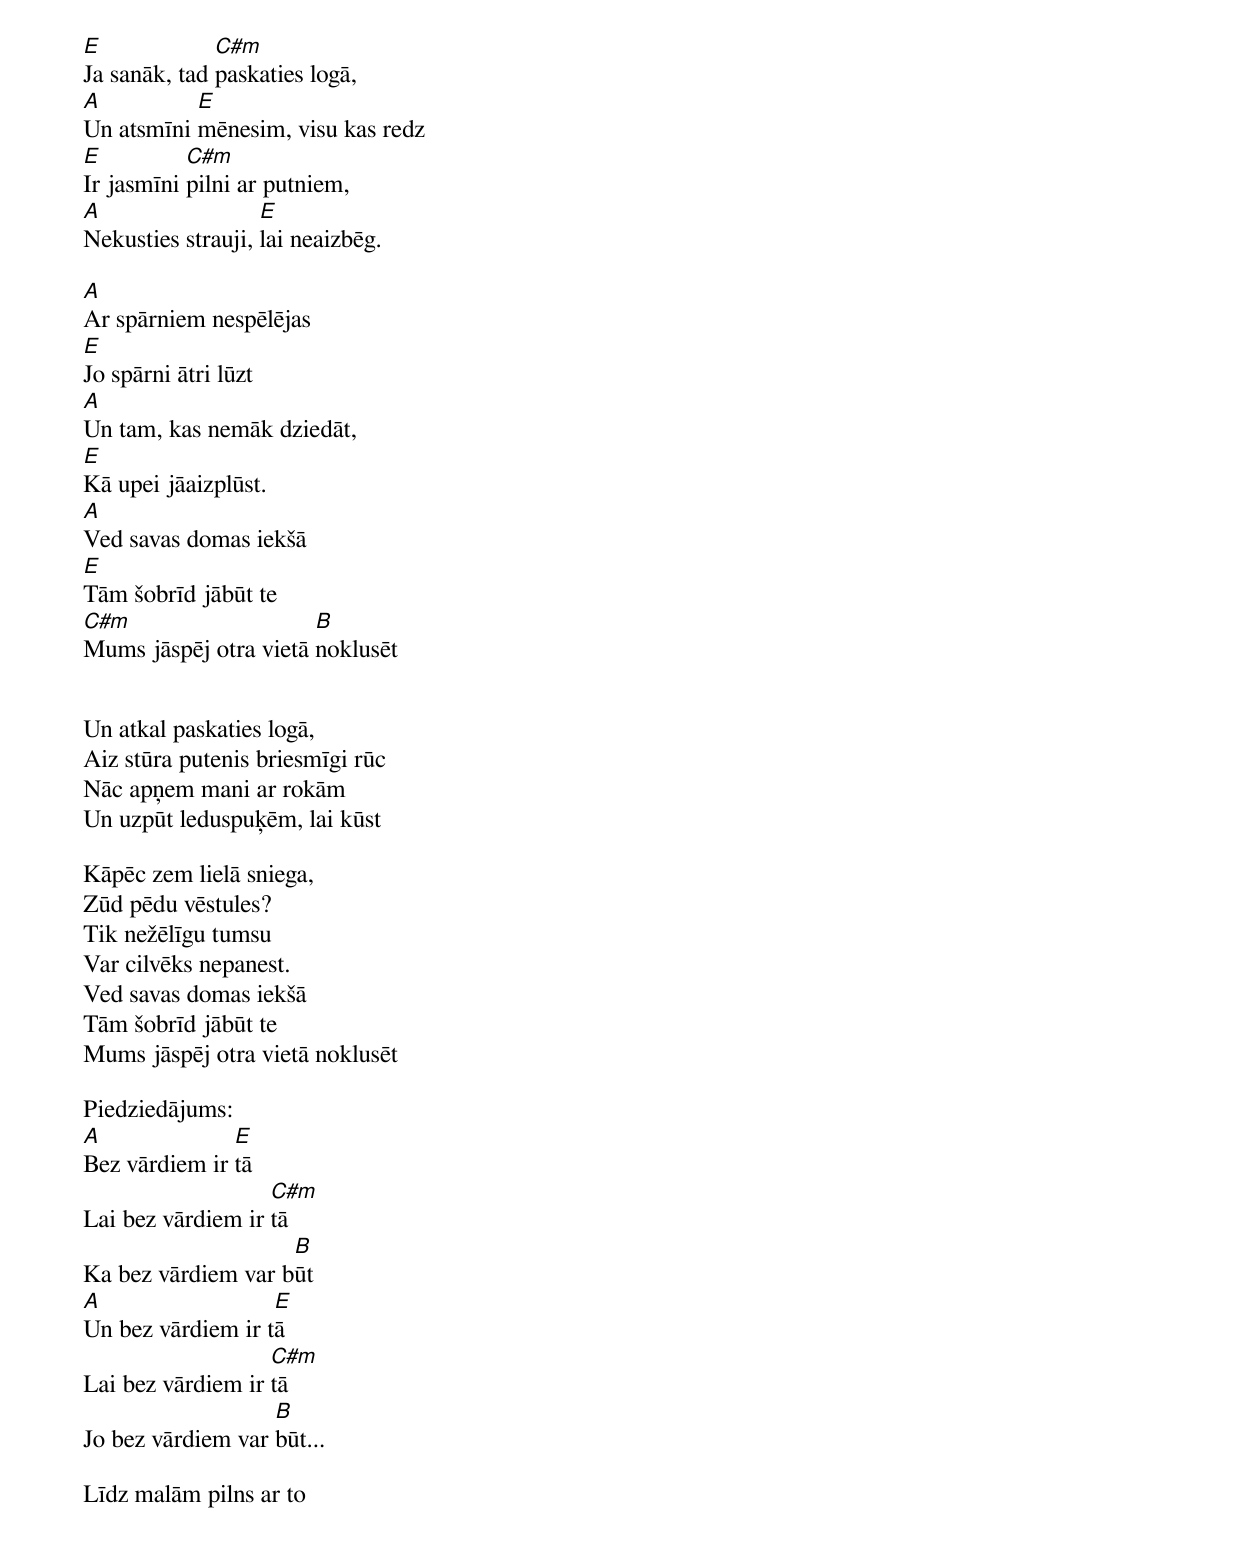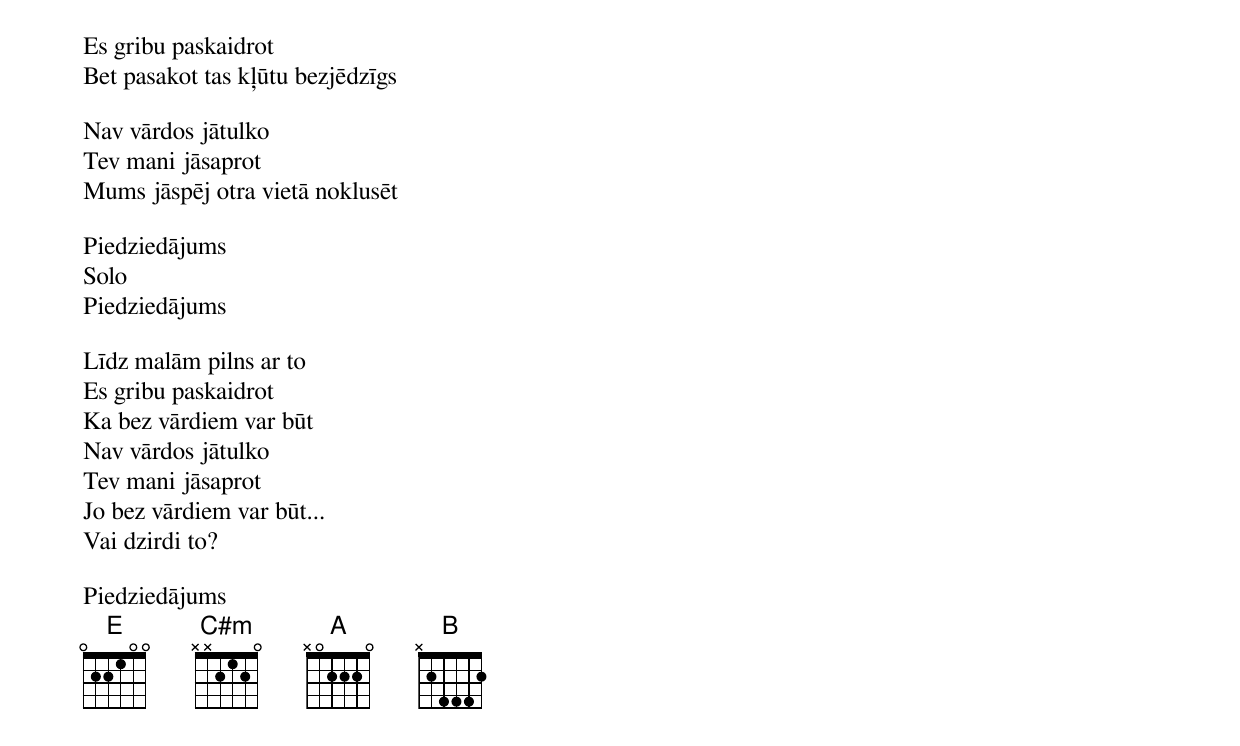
E             C#m
Ja sanāk, tad paskaties logā,
A          E
Un atsmīni mēnesim, visu kas redz
E          C#m
Ir jasmīni pilni ar putniem,
A                  E
Nekusties strauji, lai neaizbēg.

A
Ar spārniem nespēlējas
E
Jo spārni ātri lūzt
A
Un tam, kas nemāk dziedāt,
E
Kā upei jāaizplūst.
A
Ved savas domas iekšā
E
Tām šobrīd jābūt te
C#m                    B
Mums jāspēj otra vietā noklusēt


Un atkal paskaties logā,
Aiz stūra putenis briesmīgi rūc
Nāc apņem mani ar rokām
Un uzpūt leduspuķēm, lai kūst

Kāpēc zem lielā sniega,
Zūd pēdu vēstules?
Tik nežēlīgu tumsu
Var cilvēks nepanest.
Ved savas domas iekšā
Tām šobrīd jābūt te
Mums jāspēj otra vietā noklusēt

Piedziedājums:
A              E
Bez vārdiem ir tā
                   C#m
Lai bez vārdiem ir tā
                    B
Ka bez vārdiem var būt
A                  E
Un bez vārdiem ir tā
                   C#m
Lai bez vārdiem ir tā
                   B
Jo bez vārdiem var būt...

Līdz malām pilns ar to
Es gribu paskaidrot
Bet pasakot tas kļūtu bezjēdzīgs

Nav vārdos jātulko
Tev mani jāsaprot
Mums jāspēj otra vietā noklusēt

Piedziedājums
Solo
Piedziedājums

Līdz malām pilns ar to
Es gribu paskaidrot
Ka bez vārdiem var būt
Nav vārdos jātulko
Tev mani jāsaprot
Jo bez vārdiem var būt...
Vai dzirdi to?

Piedziedājums
